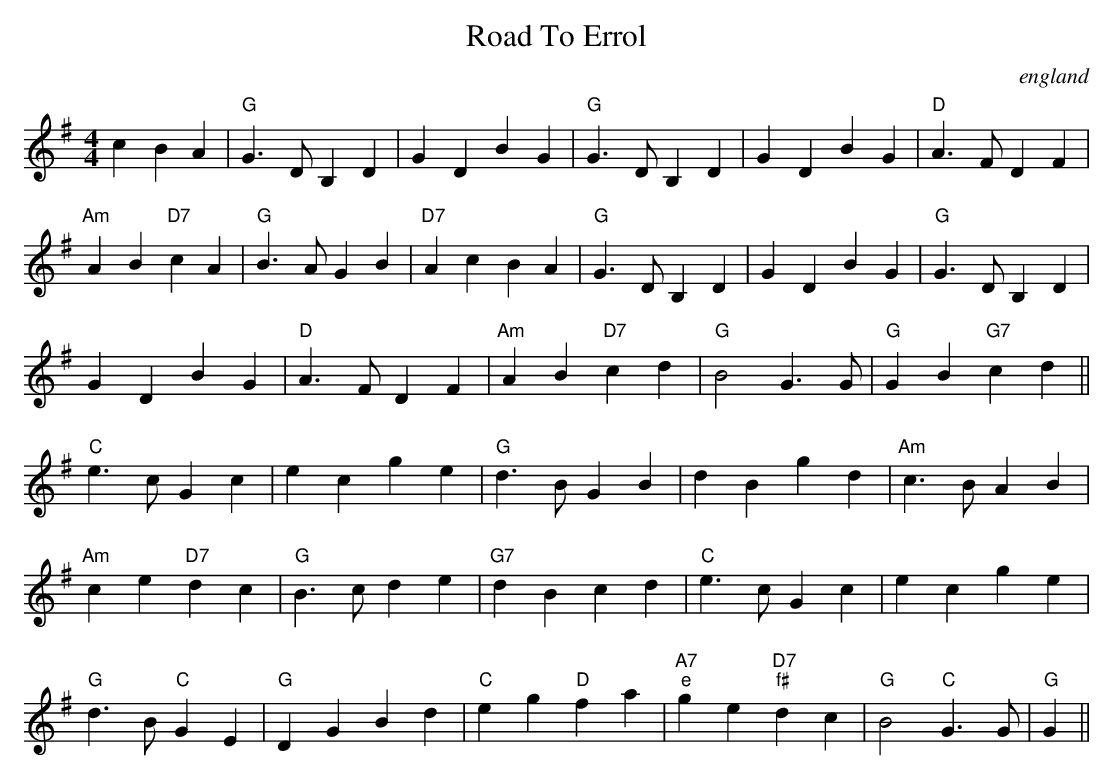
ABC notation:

X:1
T:Road To Errol
O:england
M:4/4
L:1/4
K:G
cB A|"G"G3/2D/2 B,D|GD BG|"G"G3/2D/2 B,D|GD BG|"D"A3/2F/2 DF|
"Am"AB "D7"cA|"G"B3/2A/2 GB|"D7"Ac BA|"G"G3/2D/2 B,D|GD BG|"G"G3/2D/2 B,D|
GD BG|"D"A3/2F/2 DF|"Am"AB "D7"cd|"G"B2 G3/2G/2|"G"GB "G7"cd||
"C"e3/2c/2 Gc|ec ge|"G"d3/2B/2 GB|dB gd|"Am"c3/2B/2 AB|
"Am"ce "D7"dc|"G"B3/2c/2 de|"G7"dB cd|"C"e3/2c/2 Gc|ec ge|
"G"d3/2B/2 "C"GE|"G"DG Bd|"C"eg "D"fa|"A7""e"ge "D7""f#"dc|"G"B2 "C"G3/2G/2|\
"G"G||
